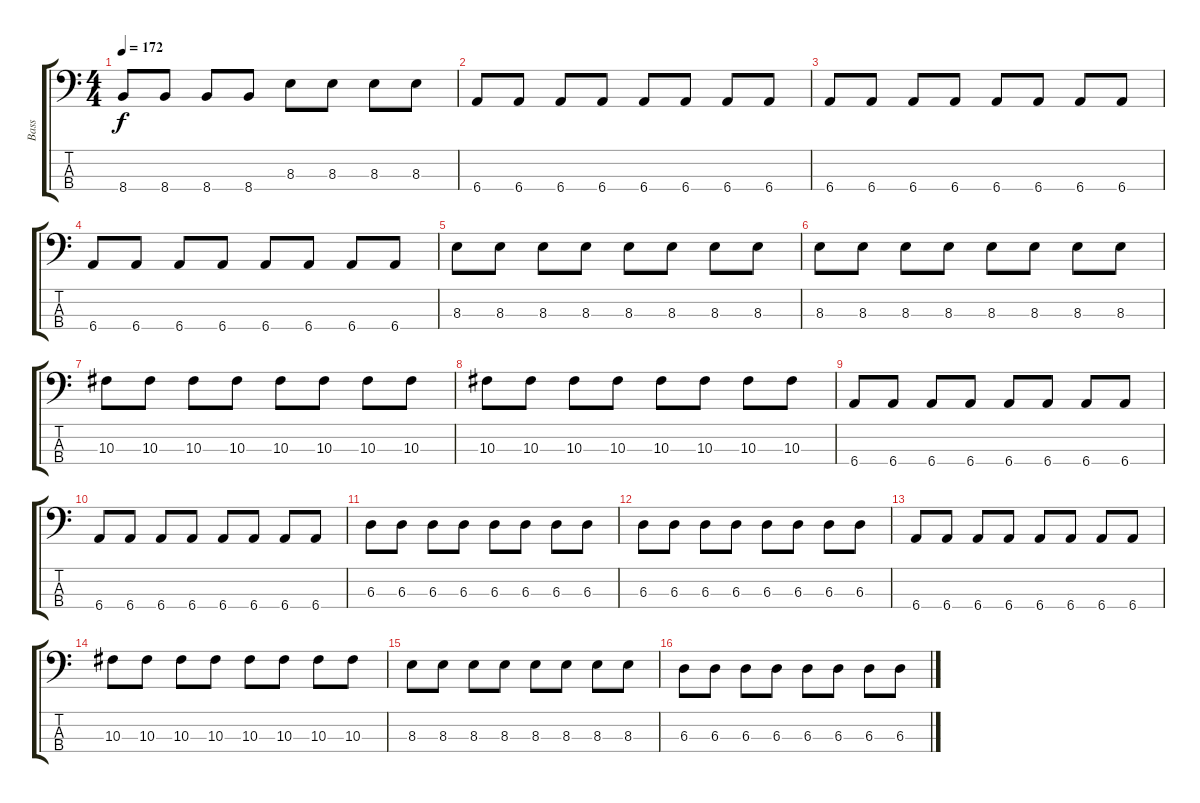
\track ("Bass" "Bass") {instrument electricbassfinger}
\staff {score tabs}
\tuning (Gb2 Db2 Ab1 Eb1) {hide}
\ts (4 4)
\tempo 172
\clef f4
\ks c
8.4.8{dy f} 8.4.8 8.4.8 8.4.8 8.3.8 8.3.8 8.3.8 8.3.8 |
6.4.8 6.4.8 6.4.8 6.4.8 6.4.8 6.4.8 6.4.8 6.4.8 |
6.4.8 6.4.8 6.4.8 6.4.8 6.4.8 6.4.8 6.4.8 6.4.8 |
6.4.8 6.4.8 6.4.8 6.4.8 6.4.8 6.4.8 6.4.8 6.4.8 |
8.3.8 8.3.8 8.3.8 8.3.8 8.3.8 8.3.8 8.3.8 8.3.8 |
8.3.8 8.3.8 8.3.8 8.3.8 8.3.8 8.3.8 8.3.8 8.3.8 |
10.3.8 10.3.8 10.3.8 10.3.8 10.3.8 10.3.8 10.3.8 10.3.8 |
10.3.8 10.3.8 10.3.8 10.3.8 10.3.8 10.3.8 10.3.8 10.3.8 |
6.4.8 6.4.8 6.4.8 6.4.8 6.4.8 6.4.8 6.4.8 6.4.8 |
6.4.8 6.4.8 6.4.8 6.4.8 6.4.8 6.4.8 6.4.8 6.4.8 |
6.3.8 6.3.8 6.3.8 6.3.8 6.3.8 6.3.8 6.3.8 6.3.8 |
6.3.8 6.3.8 6.3.8 6.3.8 6.3.8 6.3.8 6.3.8 6.3.8 |
6.4.8 6.4.8 6.4.8 6.4.8 6.4.8 6.4.8 6.4.8 6.4.8 |
10.3.8 10.3.8 10.3.8 10.3.8 10.3.8 10.3.8 10.3.8 10.3.8 |
8.3.8 8.3.8 8.3.8 8.3.8 8.3.8 8.3.8 8.3.8 8.3.8 |
6.3.8 6.3.8 6.3.8 6.3.8 6.3.8 6.3.8 6.3.8 6.3.8
